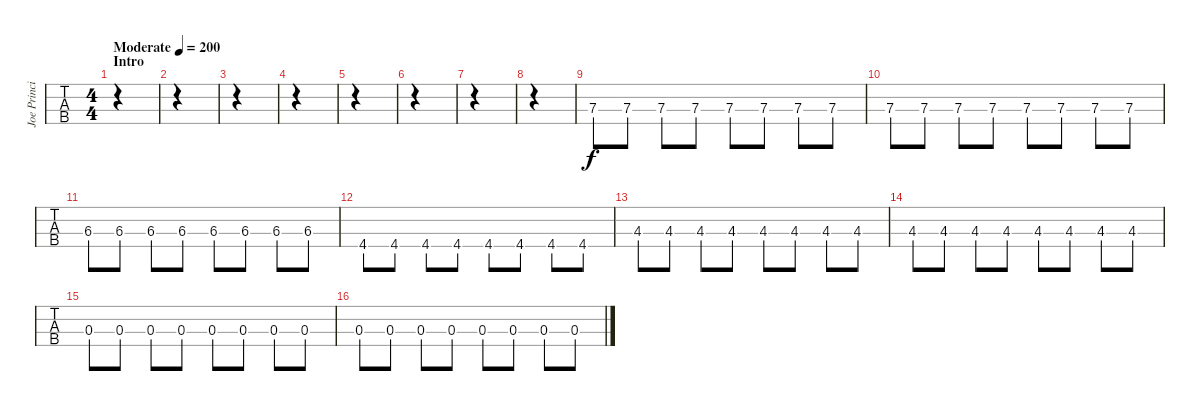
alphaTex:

\track ("Joe Principe - Bass" "Joe Princi") {instrument electricbassfinger}
\staff {tabs}
\tuning (Gb2 Db2 Ab1 Eb1) {hide}
\ts (4 4)
\section ("" "Intro")
\tempo (200 "Moderate")
\clef f4
\ks c
|
|
|
|
|
|
|
|
7.3.8 7.3.8 7.3.8 7.3.8 7.3.8 7.3.8 7.3.8 7.3.8 |
7.3.8 7.3.8 7.3.8 7.3.8 7.3.8 7.3.8 7.3.8 7.3.8 |
6.3.8 6.3.8 6.3.8 6.3.8 6.3.8 6.3.8 6.3.8 6.3.8 |
4.4.8 4.4.8 4.4.8 4.4.8 4.4.8 4.4.8 4.4.8 4.4.8 |
4.3.8 4.3.8 4.3.8 4.3.8 4.3.8 4.3.8 4.3.8 4.3.8 |
4.3.8 4.3.8 4.3.8 4.3.8 4.3.8 4.3.8 4.3.8 4.3.8 |
0.3.8 0.3.8 0.3.8 0.3.8 0.3.8 0.3.8 0.3.8 0.3.8 |
0.3.8 0.3.8 0.3.8 0.3.8 0.3.8 0.3.8 0.3.8 0.3.8
